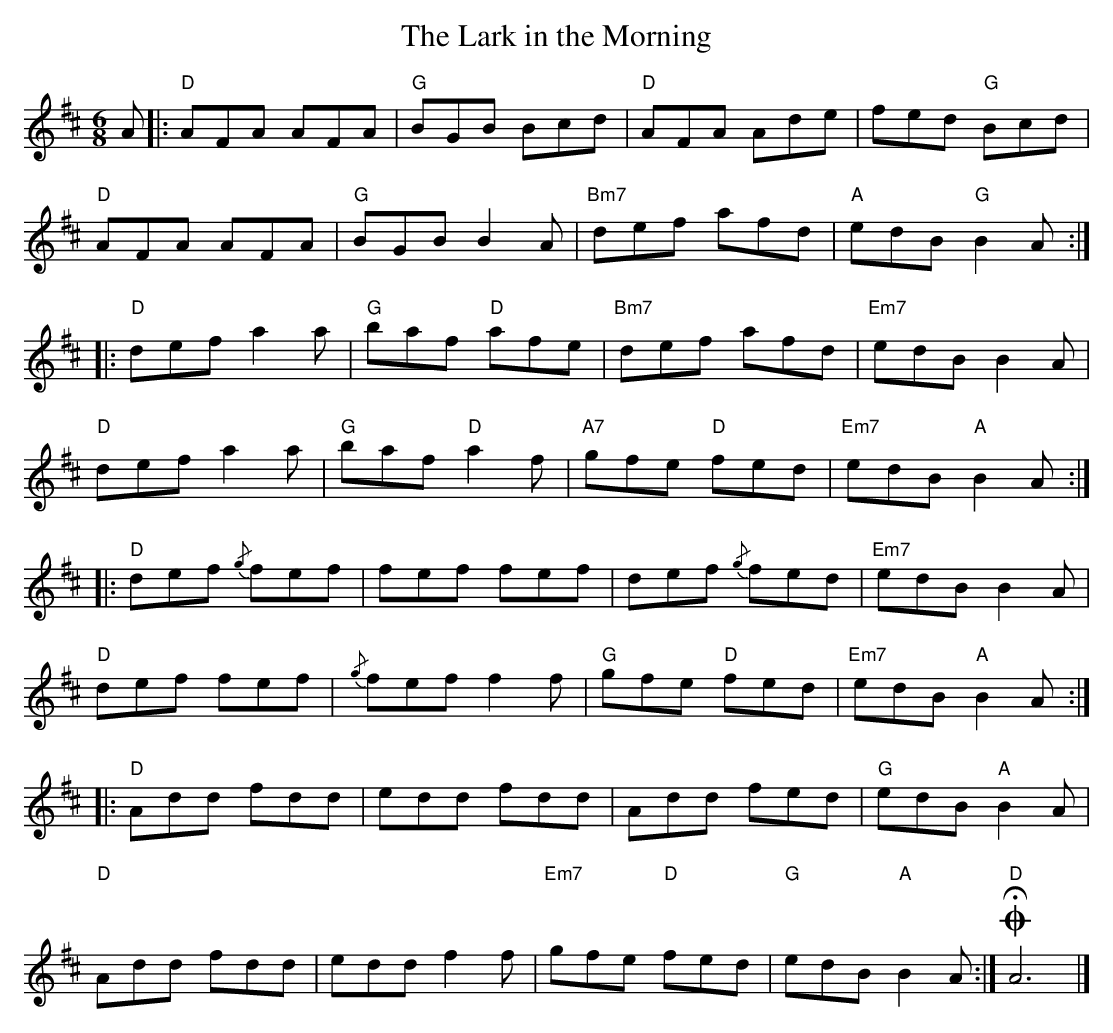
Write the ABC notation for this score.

X:1
T:Lark in the Morning, The
L:1/4
M:6/8
K:D
V:1
A/ |: "D" A/F/A/ A/F/A/ | "G" B/G/B/ B/c/d/ | "D" A/F/A/ A/d/e/ |  f/e/d/ "G" B/c/d/ |
"D" A/F/A/ A/F/A/ | "G" B/G/B/ B A/ | "Bm7" d/e/f/ a/f/d/ |  "A" e/d/B/ "G" B A/ :|
|:"D" d/e/f/ a a/ | "G" b/a/f/ "D" a/f/e/ | "Bm7" d/e/f/ a/f/d/ |  "Em7" e/d/B/ B A/ |
"D" d/e/f/ a a/ | "G" b/a/f/ "D" a f/ | "A7" g/f/e/ "D" f/e/d/ |  "Em7" e/d/B/ "A" B A/ :|
|:"D" d/e/f/ {/g}f/e/f/ | f/e/f/ f/e/f/ | d/e/f/{/g} f/e/d/ |  "Em7" e/d/B/ B A/ |
"D" d/e/f/ f/e/f/ |{/g} f/e/f/ f f/ | "G" g/f/e/ "D" f/e/d/ |  "Em7" e/d/B/ "A" B A/ :|
|:"D" A/d/d/ f/d/d/ | e/d/d/ f/d/d/ | A/d/d/ f/e/d/ |  "G" e/d/B/ "A" B A/ |
"D" A/d/d/ f/d/d/ | e/d/d/ f f/ | "Em7" g/f/e/ "D" f/e/d/ |  "G" e/d/B/ "A" B A/ :|O "D" !fermata!A3 |]
